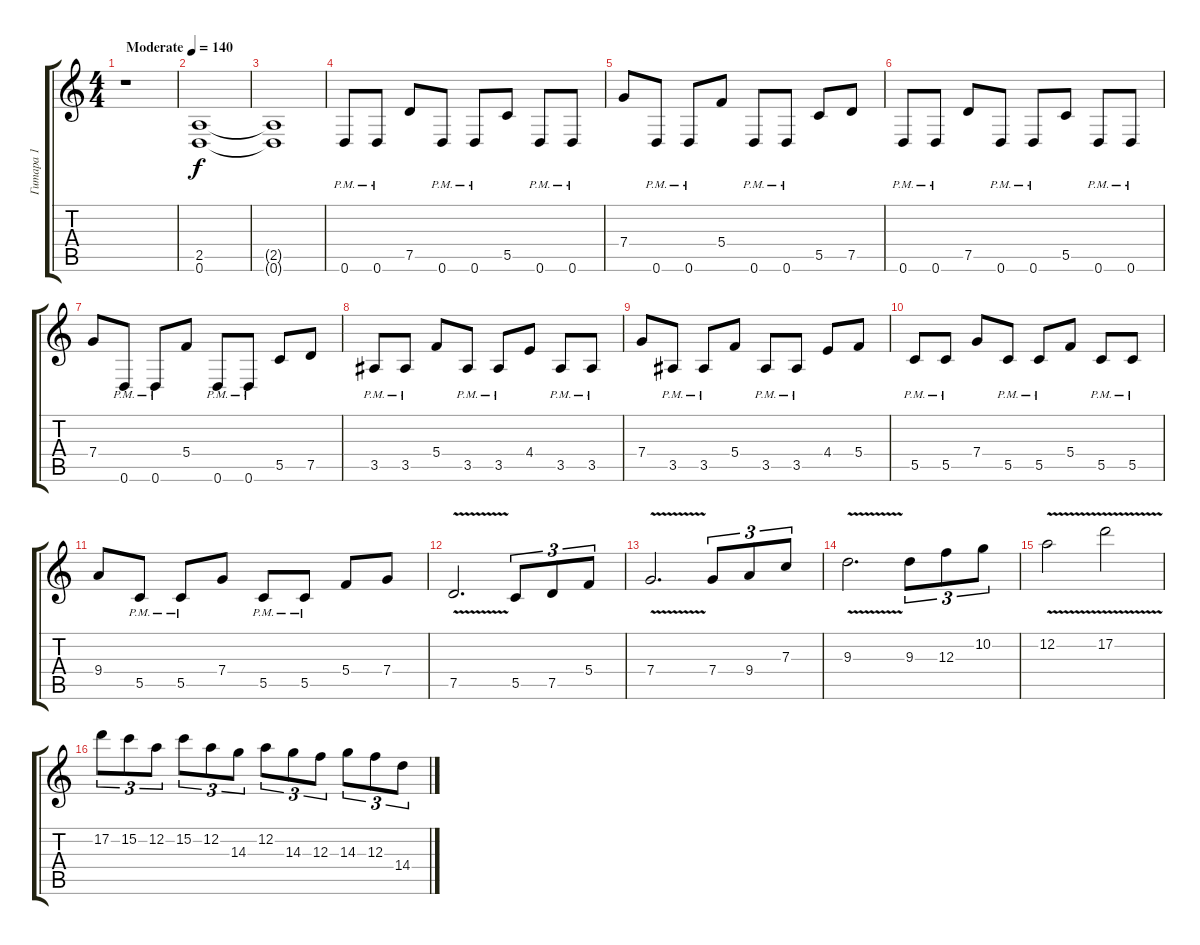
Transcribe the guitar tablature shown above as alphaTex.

\track ("Гитара 1" "Гитара 1") {instrument overdrivenguitar}
\staff {score tabs}
\tuning (D4 A3 F3 C3 G2 D2) {hide}
\ts (4 4)
\tempo (140 "Moderate")
\clef g2
\ks c
r.1{dy f instrument overdrivenguitar} |
(2.5 0.6).1 |
(2.5{t} 0.6{t}).1 |
0.6{pm}.8 0.6{pm}.8 7.5.8 0.6{pm}.8 0.6{pm}.8 5.5.8 0.6{pm}.8 0.6{pm}.8 |
7.4.8 0.6{pm}.8 0.6{pm}.8 5.4.8 0.6{pm}.8 0.6{pm}.8 5.5.8 7.5.8 |
0.6{pm}.8 0.6{pm}.8 7.5.8 0.6{pm}.8 0.6{pm}.8 5.5.8 0.6{pm}.8 0.6{pm}.8 |
7.4.8 0.6{pm}.8 0.6{pm}.8 5.4.8 0.6{pm}.8 0.6{pm}.8 5.5.8 7.5.8 |
3.5{pm}.8 3.5{pm}.8 5.4.8 3.5{pm}.8 3.5{pm}.8 4.4.8 3.5{pm}.8 3.5{pm}.8 |
7.4.8 3.5{pm}.8 3.5{pm}.8 5.4.8 3.5{pm}.8 3.5{pm}.8 4.4.8 5.4.8 |
5.5{pm}.8 5.5{pm}.8 7.4.8 5.5{pm}.8 5.5{pm}.8 5.4.8 5.5{pm}.8 5.5{pm}.8 |
9.4.8 5.5{pm}.8 5.5{pm}.8 7.4.8 5.5{pm}.8 5.5{pm}.8 5.4.8 7.4.8 |
7.5{v}.2{d} 5.5.8{tu (3 2)} 7.5.8{tu (3 2)} 5.4.8{tu (3 2)} |
7.4{v}.2{d} 7.4.8{tu (3 2)} 9.4.8{tu (3 2)} 7.3.8{tu (3 2)} |
9.3{v}.2{d} 9.3.8{tu (3 2)} 12.3.8{tu (3 2)} 10.2.8{tu (3 2)} |
12.2{v}.2 17.2{v}.2 |
17.2.8{tu (3 2)} 15.2.8{tu (3 2)} 12.2.8{tu (3 2)} 15.2.8{tu (3 2)} 12.2.8{tu (3 2)} 14.3.8{tu (3 2)} 12.2.8{tu (3 2)} 14.3.8{tu (3 2)} 12.3.8{tu (3 2)} 14.3.8{tu (3 2)} 12.3.8{tu (3 2)} 14.4.8{tu (3 2)}
